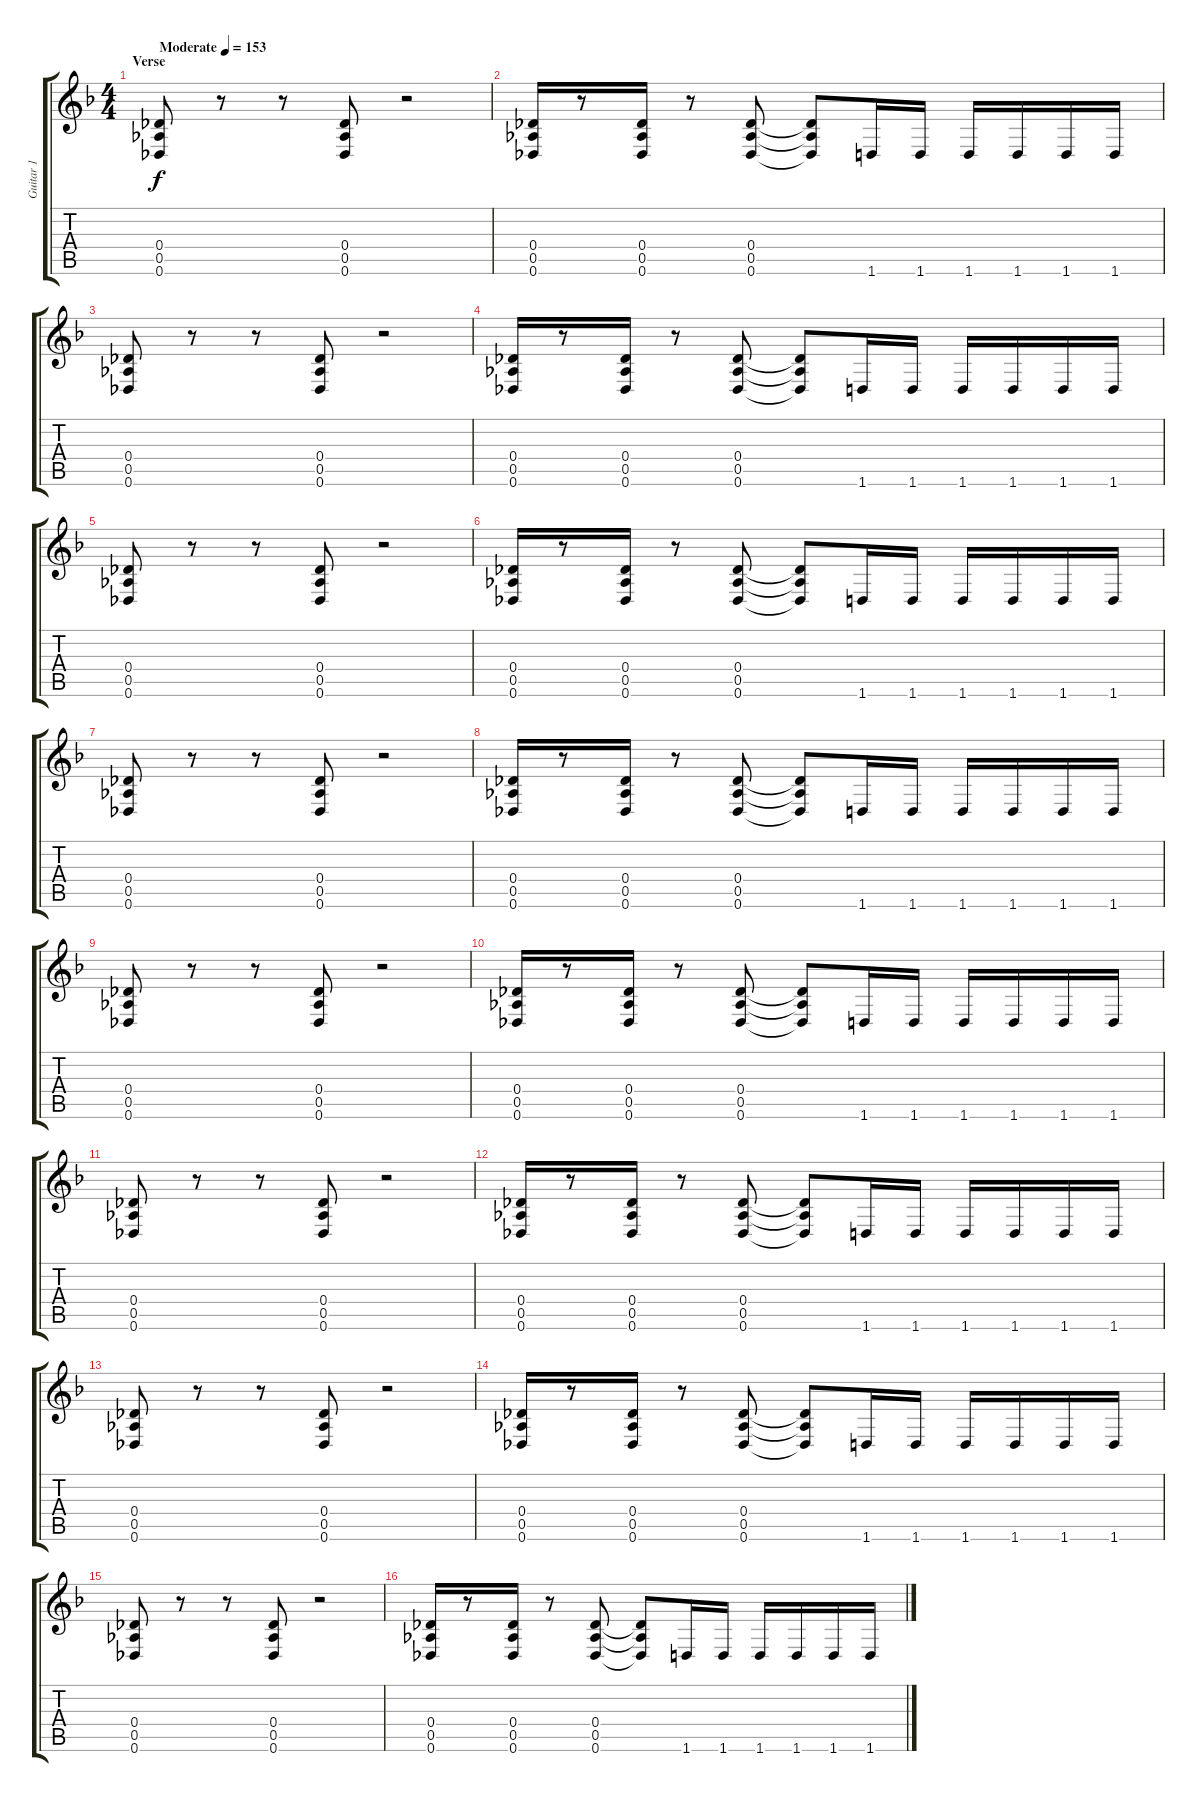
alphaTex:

\track ("Guitar 1" "Guitar 1") {instrument distortionguitar}
\staff {score tabs}
\tuning (Eb4 Bb3 Gb3 Db3 Ab2 Db2) {hide}
\ts (4 4)
\section ("" "Verse")
\tempo (153 "Moderate")
\clef g2
\ks dminor
(0.4 0.5 0.6).8{dy f instrument distortionguitar} r.8 r.8 (0.4 0.5 0.6).8 r.2 |
(0.4 0.5 0.6).16 r.8 (0.4 0.5 0.6).16 r.8 (0.4 0.5 0.6).8 (0.4{t} 0.5{t} 0.6{t}).8 1.6.16 1.6.16 1.6.16 1.6.16 1.6.16 1.6.16 |
(0.4 0.5 0.6).8 r.8 r.8 (0.4 0.5 0.6).8 r.2 |
(0.4 0.5 0.6).16 r.8 (0.4 0.5 0.6).16 r.8 (0.4 0.5 0.6).8 (0.4{t} 0.5{t} 0.6{t}).8 1.6.16 1.6.16 1.6.16 1.6.16 1.6.16 1.6.16 |
(0.4 0.5 0.6).8 r.8 r.8 (0.4 0.5 0.6).8 r.2 |
(0.4 0.5 0.6).16 r.8 (0.4 0.5 0.6).16 r.8 (0.4 0.5 0.6).8 (0.4{t} 0.5{t} 0.6{t}).8 1.6.16 1.6.16 1.6.16 1.6.16 1.6.16 1.6.16 |
(0.4 0.5 0.6).8 r.8 r.8 (0.4 0.5 0.6).8 r.2 |
(0.4 0.5 0.6).16 r.8 (0.4 0.5 0.6).16 r.8 (0.4 0.5 0.6).8 (0.4{t} 0.5{t} 0.6{t}).8 1.6.16 1.6.16 1.6.16 1.6.16 1.6.16 1.6.16 |
(0.4 0.5 0.6).8 r.8 r.8 (0.4 0.5 0.6).8 r.2 |
(0.4 0.5 0.6).16 r.8 (0.4 0.5 0.6).16 r.8 (0.4 0.5 0.6).8 (0.4{t} 0.5{t} 0.6{t}).8 1.6.16 1.6.16 1.6.16 1.6.16 1.6.16 1.6.16 |
(0.4 0.5 0.6).8 r.8 r.8 (0.4 0.5 0.6).8 r.2 |
(0.4 0.5 0.6).16 r.8 (0.4 0.5 0.6).16 r.8 (0.4 0.5 0.6).8 (0.4{t} 0.5{t} 0.6{t}).8 1.6.16 1.6.16 1.6.16 1.6.16 1.6.16 1.6.16 |
(0.4 0.5 0.6).8 r.8 r.8 (0.4 0.5 0.6).8 r.2 |
(0.4 0.5 0.6).16 r.8 (0.4 0.5 0.6).16 r.8 (0.4 0.5 0.6).8 (0.4{t} 0.5{t} 0.6{t}).8 1.6.16 1.6.16 1.6.16 1.6.16 1.6.16 1.6.16 |
(0.4 0.5 0.6).8 r.8 r.8 (0.4 0.5 0.6).8 r.2 |
(0.4 0.5 0.6).16 r.8 (0.4 0.5 0.6).16 r.8 (0.4 0.5 0.6).8 (0.4{t} 0.5{t} 0.6{t}).8 1.6.16 1.6.16 1.6.16 1.6.16 1.6.16 1.6.16
